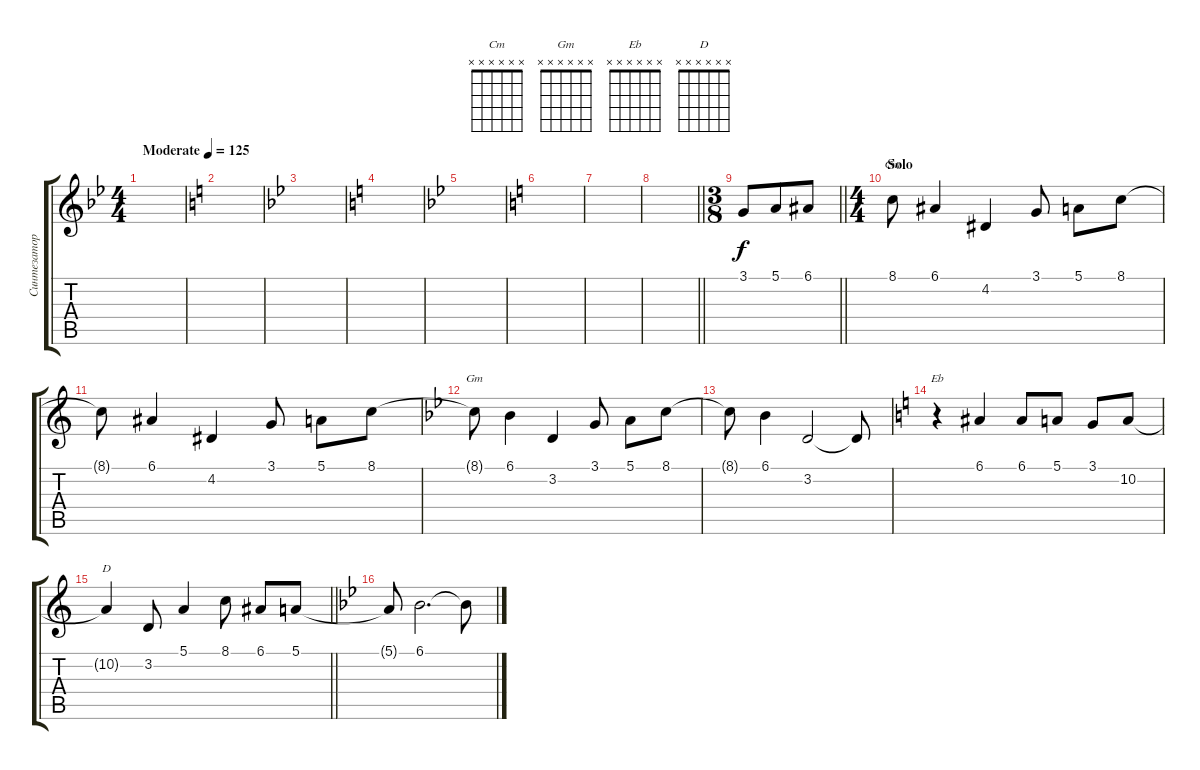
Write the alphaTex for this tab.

\track ("Синтезатор" "Синтезатор") {instrument stringensemble1}
\staff {score tabs}
\tuning (E4 B3 G3 D3 A2 E2) {hide}
\chord ("Cm" x x x x x x)
\chord ("Gm" x x x x x x)
\chord ("Eb" x x x x x x)
\chord ("D" x x x x x x)
\ts (4 4)
\tempo (125 "Moderate")
\clef g2
\ks bb
|
\ks c
|
\ks bb
|
\ks c
|
\ks bb
|
\ks c
|
|
\barLineRight lightlight
|
\ts (3 8)
\barLineRight lightlight
3.1.8 5.1.8 6.1.8 |
\ts (4 4)
\section ("" "Solo")
8.1.8{ch "Cm"} 6.1.4 4.2.4 3.1.8 5.1.8 8.1.8 |
8.1{t}.8 6.1.4 4.2.4 3.1.8 5.1.8 8.1.8 |
\ks bb
8.1{t}.8{ch "Gm"} 6.1.4 3.2.4 3.1.8 5.1.8 8.1.8 |
8.1{t}.8 6.1.4 3.2.2 3.2{t}.8 |
\ks c
r.4{ch "Eb"} 6.1.4 6.1.8 5.1.8 3.1.8 10.2.8 |
\barLineRight lightlight
10.2{t}.4{ch "D"} 3.2.8 5.1.4 8.1.8 6.1.8 5.1.8 |
\ks bb
5.1{t}.8 6.1.2{d} 6.1{t}.8
